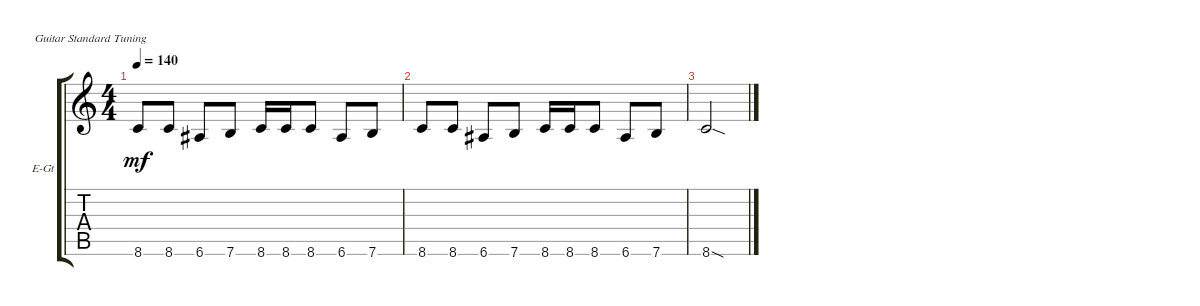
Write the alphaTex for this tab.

\defaultSystemsLayout 4
\bracketExtendMode groupsimilarinstruments
\firstSystemTrackNameOrientation horizontal
\otherSystemsTrackNameOrientation horizontal
\track ("Electric Guitar" "E-Gt") {instrument distortionguitar}
\staff {score tabs}
\tuning (E4 B3 G3 D3 A2 E2)
\ts (4 4)
\tempo 140
\clef g2
\scale
0.333333
\ks c
8.6.8{dy mf} 8.6.8 6.6.8 7.6.8 8.6.16 8.6.16 8.6.8 6.6.8 7.6.8 |
\scale
0.333333 8.6.8 8.6.8 6.6.8 7.6.8 8.6.16 8.6.16 8.6.8 6.6.8 7.6.8 |
\scale
0.333333 8.6{sod}.2
